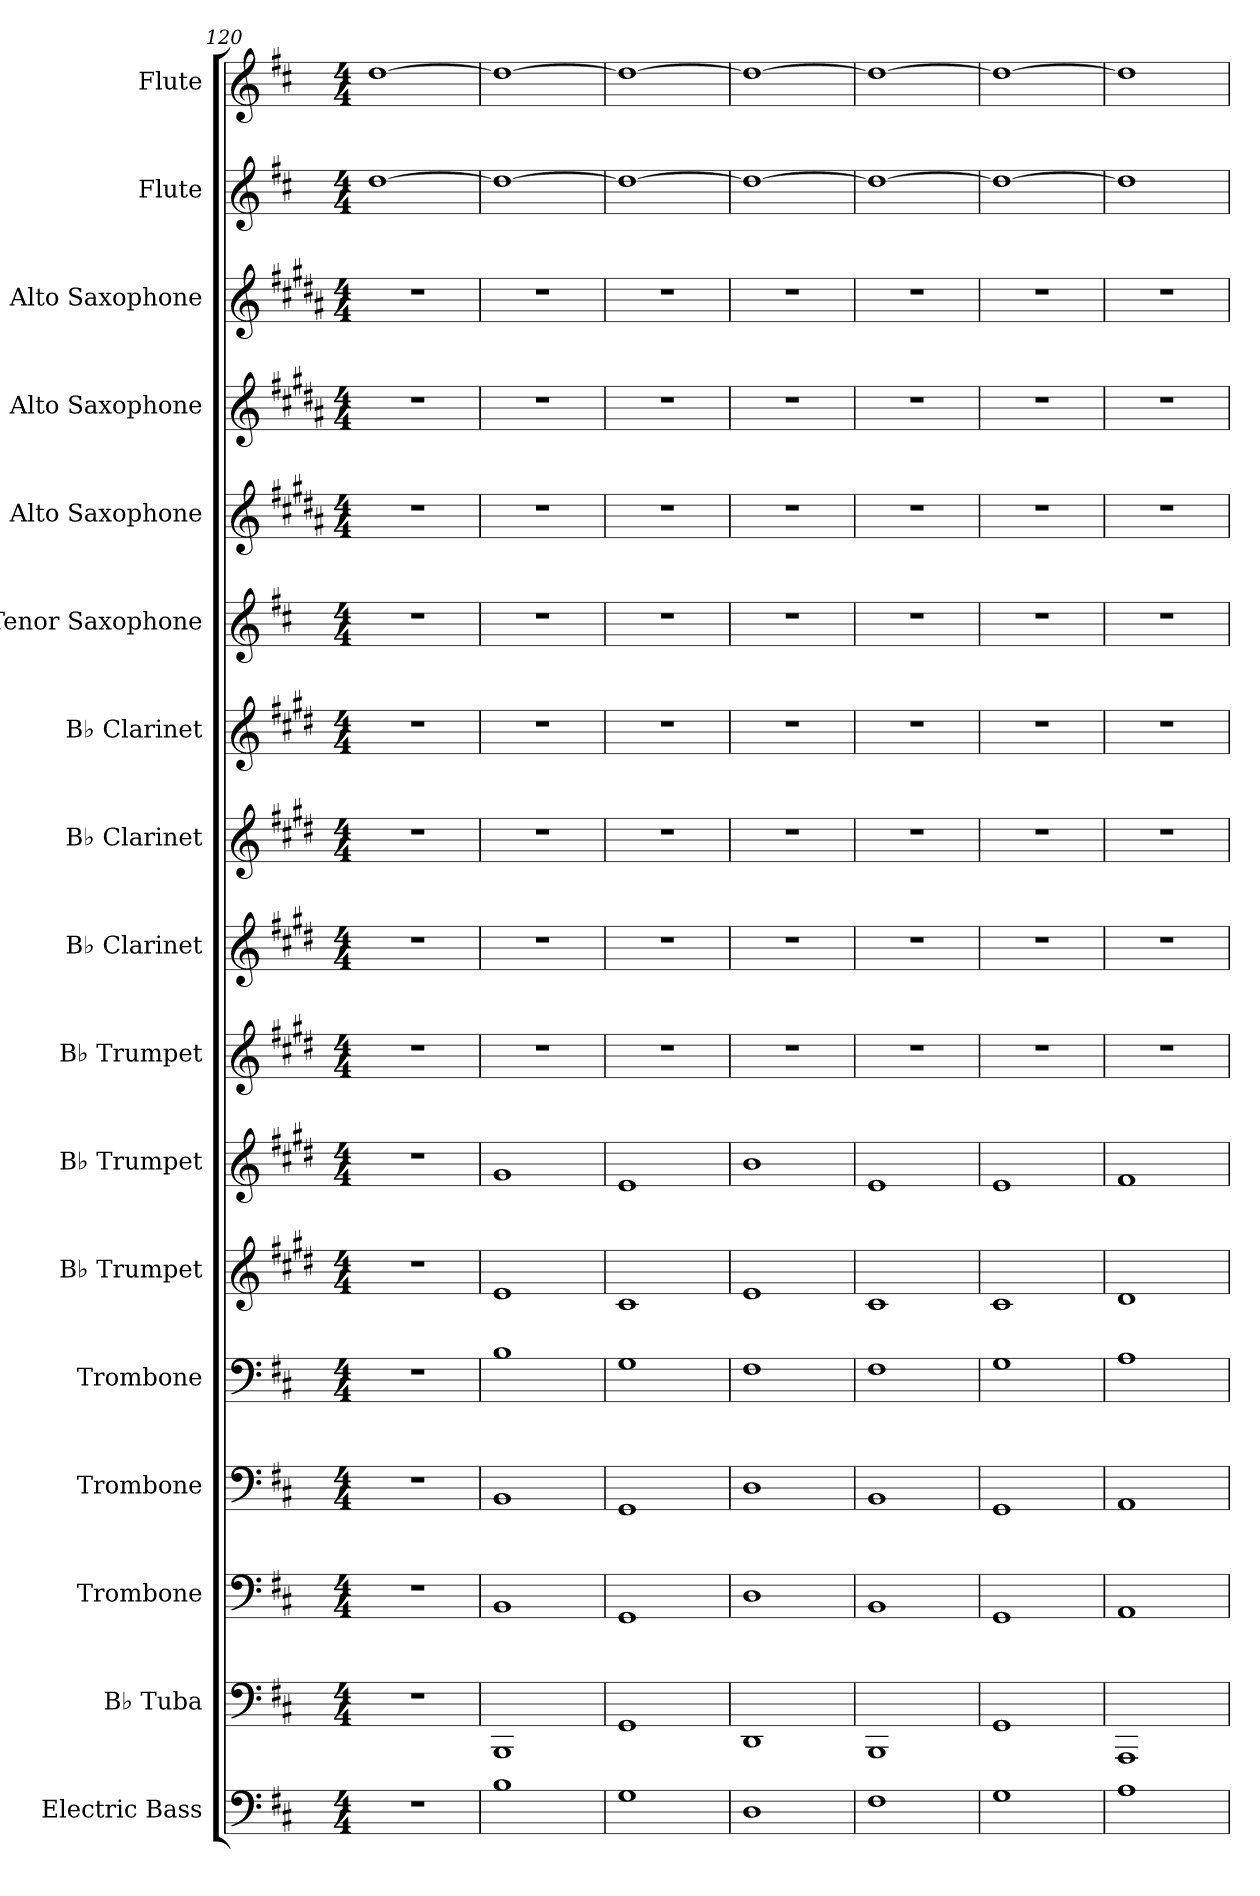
**kern	**kern	**kern	**kern	**kern	**kern	**kern	**kern	**kern	**kern	**kern	**kern	**kern	**kern	**kern	**kern	**kern
*part17	*part16	*part15	*part14	*part13	*part12	*part11	*part10	*part9	*part8	*part7	*part6	*part5	*part4	*part3	*part2	*part1
*staff17	*staff16	*staff15	*staff14	*staff13	*staff12	*staff11	*staff10	*staff9	*staff8	*staff7	*staff6	*staff5	*staff4	*staff3	*staff2	*staff1
*I"Electric Bass	*I"B♭ Tuba	*I"Trombone	*I"Trombone	*I"Trombone	*I"B♭ Trumpet	*I"B♭ Trumpet	*I"B♭ Trumpet	*I"B♭ Clarinet	*I"B♭ Clarinet	*I"B♭ Clarinet	*I"Tenor Saxophone	*I"Alto Saxophone	*I"Alto Saxophone	*I"Alto Saxophone	*I"Flute	*I"Flute
*I'El. B.	*I'B♭ Tu.	*I'Tbn.	*I'Tbn.	*I'Tbn.	*I'B♭ Tpt.	*I'B♭ Tpt.	*I'B♭ Tpt.	*I'B♭ Cl.	*I'B♭ Cl.	*I'B♭ Cl.	*I'T. Sax.	*I'A. Sax.	*I'A. Sax.	*I'A. Sax.	*I'Fl.	*I'Fl.
*clefF4	*clefF4	*clefF4	*clefF4	*clefF4	*clefG2	*clefG2	*clefG2	*clefG2	*clefG2	*clefG2	*clefG2	*clefG2	*clefG2	*clefG2	*clefG2	*clefG2
*ITrd7c12	*	*	*	*	*ITrd1c2	*ITrd1c2	*ITrd1c2	*ITrd1c2	*ITrd1c2	*ITrd1c2	*ITrd8c14	*ITrd5c9	*ITrd5c9	*ITrd5c9	*	*
*k[f#c#]	*k[f#c#]	*k[f#c#]	*k[f#c#]	*k[f#c#]	*k[f#c#]	*k[f#c#]	*k[f#c#]	*k[f#c#]	*k[f#c#]	*k[f#c#]	*k[f#c#]	*k[f#c#]	*k[f#c#]	*k[f#c#]	*k[f#c#]	*k[f#c#]
*M4/4	*M4/4	*M4/4	*M4/4	*M4/4	*M4/4	*M4/4	*M4/4	*M4/4	*M4/4	*M4/4	*M4/4	*M4/4	*M4/4	*M4/4	*M4/4	*M4/4
*MM100	*MM100	*MM100	*MM100	*MM100	*MM100	*MM100	*MM100	*MM100	*MM100	*MM100	*MM100	*MM100	*MM100	*MM100	*MM100	*MM100
=120	=120	=120	=120	=120	=120	=120	=120	=120	=120	=120	=120	=120	=120	=120	=120	=120
1r	1r	1r	1r	1r	1r	1r	1r	1r	1r	1r	1r	1r	1r	1r	[1dd	[1dd
=121	=121	=121	=121	=121	=121	=121	=121	=121	=121	=121	=121	=121	=121	=121	=121	=121
1BB	1BBB	1BB	1BB	1B	1d	1f#	1r	1r	1r	1r	1r	1r	1r	1r	1dd_	1dd_
=122	=122	=122	=122	=122	=122	=122	=122	=122	=122	=122	=122	=122	=122	=122	=122	=122
1GG	1GG	1GG	1GG	1G	1B	1d	1r	1r	1r	1r	1r	1r	1r	1r	1dd_	1dd_
=123	=123	=123	=123	=123	=123	=123	=123	=123	=123	=123	=123	=123	=123	=123	=123	=123
1DD	1DD	1D	1D	1F#	1d	1a	1r	1r	1r	1r	1r	1r	1r	1r	1dd_	1dd_
=124	=124	=124	=124	=124	=124	=124	=124	=124	=124	=124	=124	=124	=124	=124	=124	=124
1FF#	1BBB	1BB	1BB	1F#	1B	1d	1r	1r	1r	1r	1r	1r	1r	1r	1dd_	1dd_
=125	=125	=125	=125	=125	=125	=125	=125	=125	=125	=125	=125	=125	=125	=125	=125	=125
1GG	1GG	1GG	1GG	1G	1B	1d	1r	1r	1r	1r	1r	1r	1r	1r	1dd_	1dd_
=126	=126	=126	=126	=126	=126	=126	=126	=126	=126	=126	=126	=126	=126	=126	=126	=126
1AA	1AAA	1AA	1AA	1A	1c#	1e	1r	1r	1r	1r	1r	1r	1r	1r	1dd]	1dd]
=	=	=	=	=	=	=	=	=	=	=	=	=	=	=	=	=
*-	*-	*-	*-	*-	*-	*-	*-	*-	*-	*-	*-	*-	*-	*-	*-	*-
